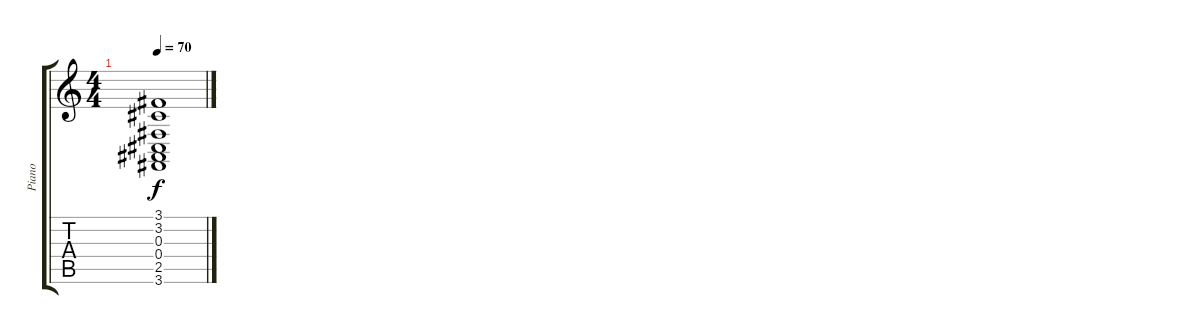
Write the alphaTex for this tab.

\track ("Piano" "Piano") {instrument brightacousticpiano}
\staff {score tabs}
\tuning (Eb4 Bb3 Gb3 Db3 Ab2 Eb2) {hide}
\ts (4 4)
\tempo 70
\clef g2
\ks c
(3.1{t} 3.2{t} 0.3{t} 0.4{t} 2.5{t} 3.6{t}).1{dy f volume 0}
